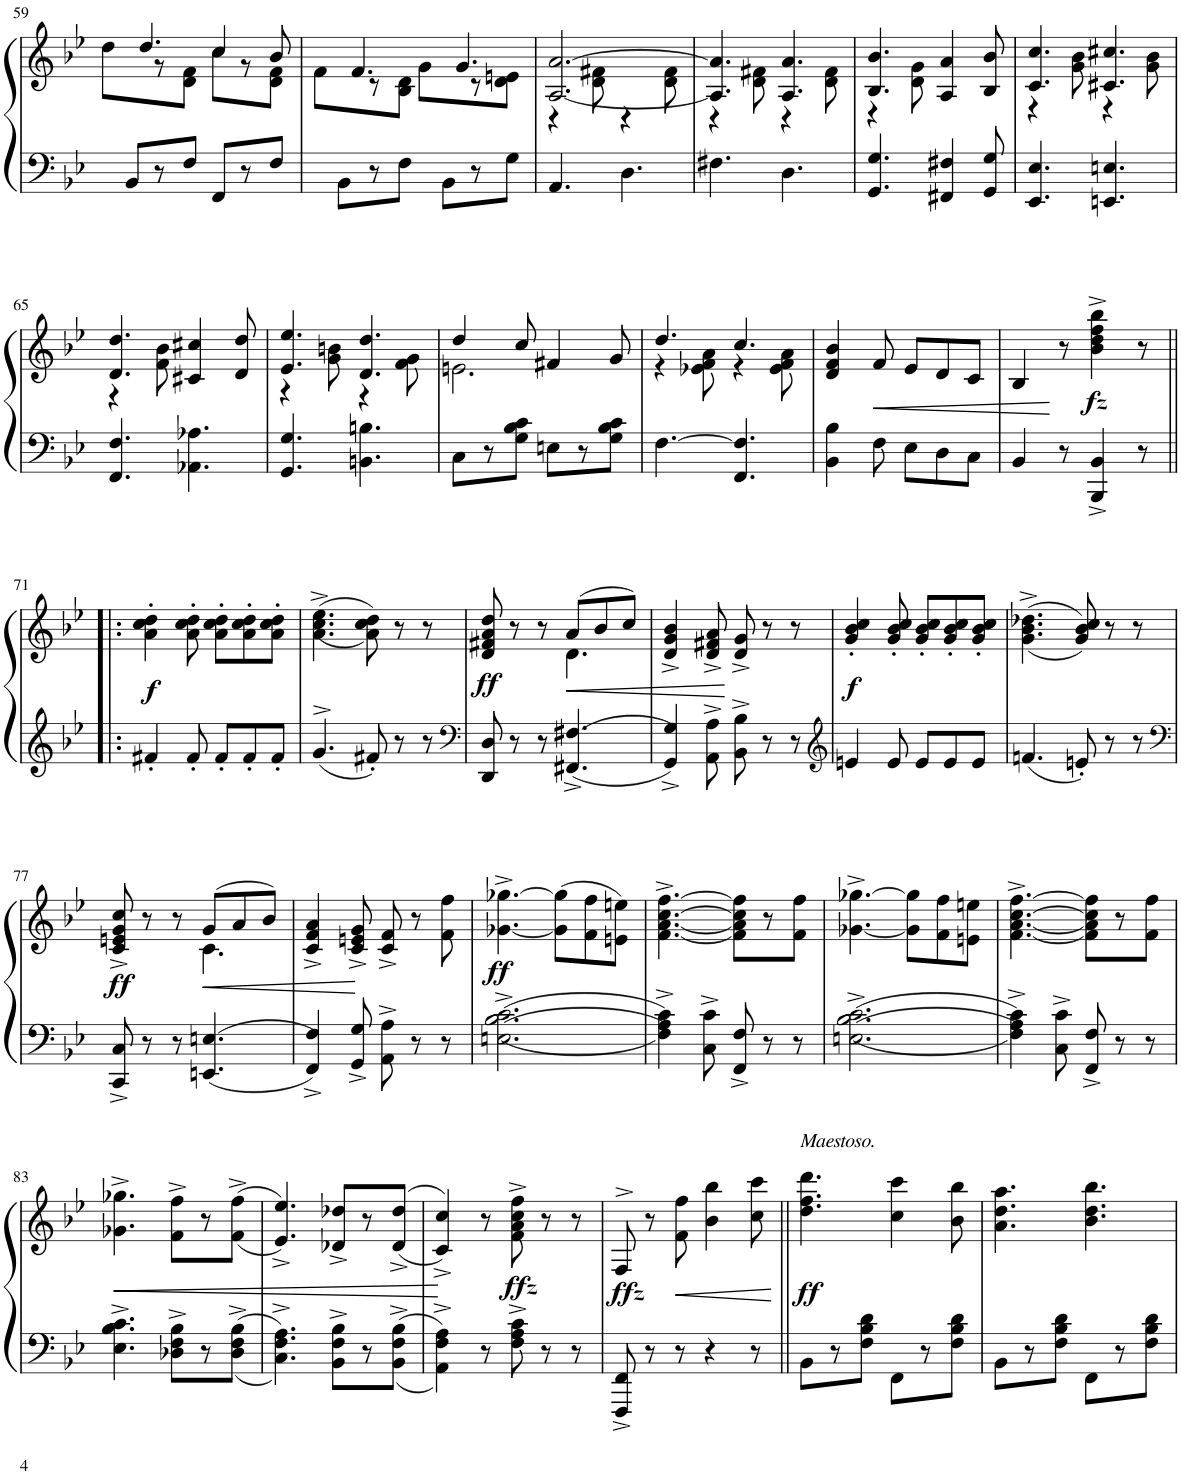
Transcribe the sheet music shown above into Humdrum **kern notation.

**kern	**kern	**dynam
*part1	*part1	*part1
*staff2	*staff1	*staff1/2
*I"Piano	*	*
*I'Pno.	*	*
!!LO:PB:g=z
*clefF4	*clefG2	*
*k[b-e-]	*k[b-e-]	*
*M6/8	*M6/8	*
=59	=59	=59
*	*^	*
8BB-/L	4.dd/	8dd\L	.
8r	.	8r	.
8F/J	.	8d\ 8f\J	.
8FF/L	4cc/	8cc\L	.
8r	.	8r	.
8F/J	8b-/	8d\ 8f\J	.
=60	=60	=60	=60
8BB-\L	4.f/	8f\L	.
8r	.	8r	.
8F\J	.	8B-\ 8d\J	.
8BB-\L	4.g/	8g\L	.
8r	.	8r	.
8G\J	.	8d\ 8en\J	.
=61	=61	=61	=61
4.AA/	[<2.A/ [2.a/	4r	.
.	.	8d\ 8f#X\	.
4.D\	.	4r	.
.	.	8d\ 8f#\	.
=62	=62	=62	=62
4.F#X\	4.A/] 4.a/]	4r	.
.	.	8d\ 8f#X\	.
4.D\	4.A/ 4.a/	4r	.
.	.	8d\ 8f#\	.
=63	=63	=63	=63
4.GG/ 4.G/	4.B-/ 4.b-/	4r	.
.	.	8d\ 8g\	.
4FF#X/ 4F#X/	4A/ 4a/	4.ryy	.
8GG/ 8G/	8B-/ 8b-/	.	.
=64	=64	=64	=64
4.EE-/ 4.E-/	4.c/ 4.cc/	4r	.
.	.	8g\ 8b-\	.
4.EEn/ 4.En/	4.c#X/ 4.cc#X/	4r	.
.	.	8g\ 8b-\	.
!!LO:LB:g=z	!!
=65	=65	=65	=65
4.FF/ 4.F/	4.d/ 4.dd/	4r	.
.	.	8f\ 8b-\	.
4.AA-X\ 4.A-X\	4c#X/ 4cc#X/	4.ryy	.
.	8d/ 8dd/	.	.
=66	=66	=66	=66
4.GG/ 4.G/	4.e-/ 4.ee-/	4r	.
.	.	8g\ 8bn\	.
4.BBn\ 4.Bn\	4.d/ 4.dd/	4r	.
.	.	8f\ 8g\	.
=67	=67	=67	=67
8C\L	4dd/	2.en\	.
8r	.	.	.
8G\ 8B-\ 8c\J	8cc/	.	.
8En\L	4f#X/	.	.
8r	.	.	.
8G\ 8B-\ 8c\J	8g/	.	.
=68	=68	=68	=68
[4.F\	4.dd/	4r	.
.	.	8e-X\ 8f\ 8a\	.
4.FF/ 4.F/]	4.cc/	4r	.
.	.	8e-\ 8f\ 8a\	.
*	*v	*v	*
=69	=69	=69
4BB-\ 4B-\	4d/ 4f/ 4b-/	.
!	!	!LO:HP:b
8F\	8f/	<
8E-\L	8e-/L	.
8D\	8d/	.
8C\J	8c/J	.
=70	=70	=70
4BB-/	4B-/	.
8r	8r	[
!	!	!LO:DY:b
4BBB-/^ 4BB-/^	4b-\^ 4dd\^ 4ff\^ 4bb-\^	fz
8r	8r	.
!!LO:LB:g=z
=71!|:	=71!|:	=71!|:
*clefG2	*	*
!	!	!LO:DY:b
4f#X'/	4a\' 4cc\' 4dd\'	f
8f#'/	8a\' 8cc\' 8dd\'	.
8f#'/L	8a\' 8cc\' 8dd\'L	.
8f#'/	8a\' 8cc\' 8dd\'	.
8f#'/J	8a\' 8cc\' 8dd\'J	.
=72	=72	=72
4.g^>/	(<(4.a\^ 4.cc\^ 4.ee-\^	.
8f#X'/	8a\ 8cc\ 8dd\))	.
8r	8r	.
8r	8r	.
=73	=73	=73
*clefF4	*	*
*	*^	*
!	!	!	!LO:DY:b
8DD/ 8D/	8d/ 8f#X/ 8a/ 8dd/	4.ryy	ff
8r	8r	.	.
8r	8r	.	.
!	!	!	!LO:HP:b
4.FF#X/^ 4.F#X/^	(8a/L	4.d\	<
.	8b-/	.	.
.	8cc/J)	.	.
*	*v	*v	*
=74	=74	=74
4GG/^ 4G/^	4d/^ 4g/^ 4b-/^	.
8AA\^ 8A\^	8d/^ 8f#X/^ 8a/^	.
8BB-\^ 8B-\^	8d/^ 8g/^	[
8r	8r	.
8r	8r	.
=75	=75	=75
*clefG2	*	*
!	!	!LO:DY:b
4en/	4g/' 4b-/' 4cc/'	f
8e/	8g/' 8b-/' 8cc/'	.
8e/L	8g/' 8b-/' 8cc/'L	.
8e/	8g/' 8b-/' 8cc/'	.
8e/J	8g/' 8b-/' 8cc/'J	.
=76	=76	=76
4.fn/	(<(4.g\^ 4.b-\^ 4.dd-X\^	.
8en'/	8g/ 8b-/ 8cc/))	.
8r	8r	.
8r	8r	.
!!LO:LB:g=z
=77	=77	=77
*clefF4	*	*
*	*^	*
!	!	!	!LO:DY:b
8CC/^ 8C/^	8c/^< 8en/^< 8g/^< 8cc/^<	4.ryy	ff
8r	8r	.	.
8r	8r	.	.
!	!	!	!LO:HP:b
4.EEn/ 4.En/	(8g/L	4.c\	<
.	8a/	.	.
.	8b-/J)	.	.
*	*v	*v	*
=78	=78	=78
4FF/^ 4F/^	4c/^ 4f/^ 4a/^	.
8GG/^ 8G/^	8c/^ 8en/^ 8g/^	[
8AA\^ 8A\^	8c/^ 8f/^	.
8r	8r	.
8r	8f\ 8ff\	.
=79	=79	=79
!	!	!LO:DY:b
2.En\^ 2.B-\^ 2.c\^	[4.g-X\^ [4.gg-X\^	ff
.	(8g-\] 8gg-\]L	.
.	8f\ 8ff\	.
.	8en\ 8een\J)	.
=80	=80	=80
4F\^ 4A\^ 4c\^	[4.f\^ [4.a\^ [4.cc\^ [4.ff\^	.
8C\^ 8c\^	.	.
8FF/^ 8F/^	8f\] 8a\] 8cc\] 8ff\]L	.
8r	8r	.
8r	8f\ 8ff\J	.
=81	=81	=81
2.En\^ 2.B-\^ 2.c\^	[4.g-X\^ [4.gg-X\^	.
.	8g-\] 8gg-\]L	.
.	8f\ 8ff\	.
.	8en\ 8een\J	.
=82	=82	=82
4F\^ 4A\^ 4c\^	[4.f\^ [4.a\^ [4.cc\^ [4.ff\^	.
8C\^ 8c\^	.	.
8FF/^ 8F/^	8f\] 8a\] 8cc\] 8ff\]L	.
8r	8r	.
8r	8f\ 8ff\J	.
!!LO:LB:g=z
=83	=83	=83
!	!	!LO:HP:b
4.E-\^ 4.B-\^ 4.c\^	4.g-X\^ 4.gg-X\^	<
8D-X\^ 8F\^ 8B-\^L	8f\^ 8ff\^L	.
8r	8r	.
8D-\^ 8F\^ 8B-\^J	(<(8f\^ 8ff\^J	.
=84	=84	=84
4.C\^ 4.F\^ 4.A\^	4.e-/^ 4.ee-/^))	.
8BB-\^ 8F\^ 8B-\^L	8d-X/^ 8dd-X/^L	.
8r	8r	.
8BB-\^ 8F\^ 8B-\^J	((>8d-/^ 8dd-/^J	.
=85	=85	=85
4AA\^ 4F\^ 4A\^	4c/^ 4cc/^))	.
8r	8r	[
!	!	!LO:DY:b
8F\^ 8A\^ 8c\^	8f\^ 8a\^ 8cc\^ 8ff\^	other-dynamics
8r	8r	.
8r	8r	.
=86	=86	=86
!	!	!LO:DY:b
8FFF/^ 8FF/^	8F^>/	other-dynamics
8r	8r	.
!	!	!LO:HP:b
8r	8f\ 8ff\	<
4r	4b-\ 4bb-\	.
8r	8cc\ 8ccc\	.
.	.	[
=87||	=87||	=87||
!	!LO:TX:a:i:t=Maestoso.	!
!	!	!LO:DY:b
8BB-\L	4.dd\ 4.ff\ 4.ddd\	ff
8r	.	.
8F\ 8B-\ 8d\J	.	.
8FF\L	4cc\ 4ccc\	.
8r	.	.
8F\ 8B-\ 8d\J	8b-\ 8bb-\	.
=88	=88	=88
8BB-\L	4.a\ 4.dd\ 4.aa\	.
8r	.	.
8F\ 8B-\ 8d\J	.	.
8FF\L	4.b-\ 4.dd\ 4.bb-\	.
8r	.	.
8F\ 8B-\ 8d\J	.	.
=	=	=
*-	*-	*-
